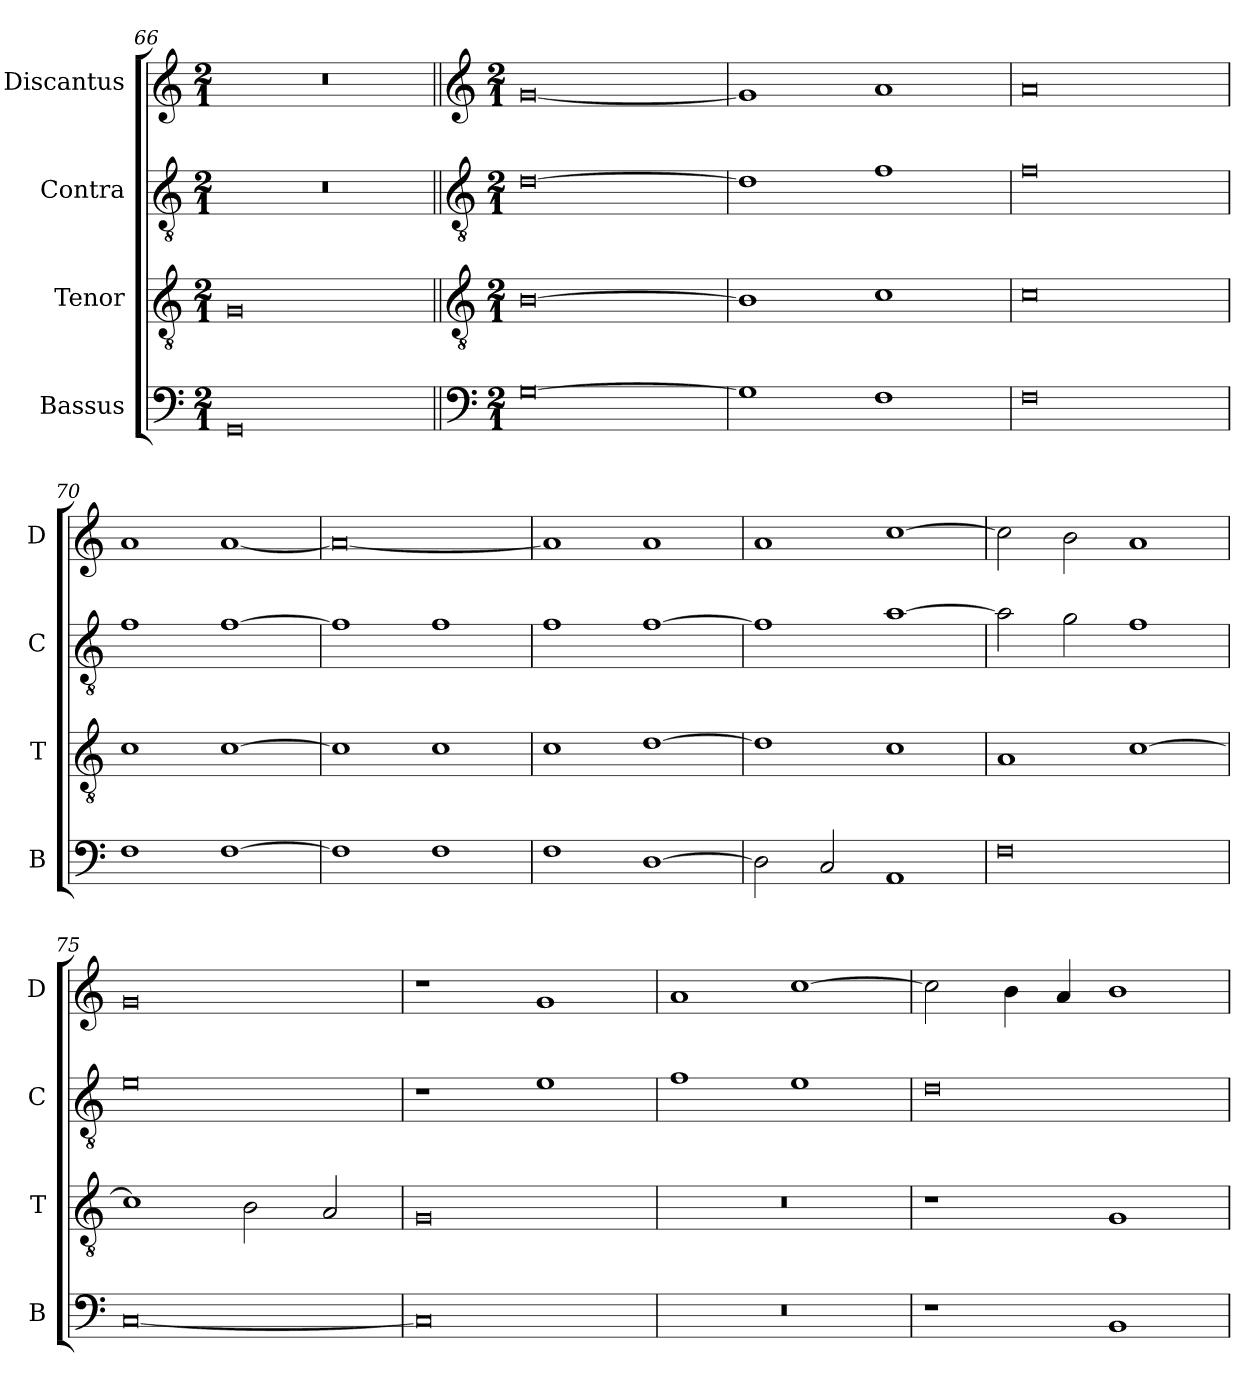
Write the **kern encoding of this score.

**kern	**kern	**kern	**kern
*part4	*part3	*part2	*part1
*staff4	*staff3	*staff2	*staff1
*I"Bassus	*I"Tenor	*I"Contra	*I"Discantus
*I'B	*I'T	*I'C	*I'D
*clefF4	*clefGv2	*clefGv2	*clefG2
*k[]	*k[]	*k[]	*k[]
*M2/1	*M2/1	*M2/1	*M2/1
=66	=66	=66	=66
0GG	0G	0r	0r
!!LO:LB:g=z
=67||	=67||	=67||	=67||
*clefF4	*clefGv2	*clefGv2	*clefG2
*k[]	*k[]	*k[]	*k[]
*M2/1	*M2/1	*M2/1	*M2/1
[0G	[0B	[0d	[0g
=68	=68	=68	=68
1G]	1B]	1d]	1g]
1F	1c	1f	1a
=69	=69	=69	=69
0F	0c	0f	0a
=70	=70	=70	=70
1F	1c	1f	1a
[1F	[1c	[1f	[1a
=71	=71	=71	=71
1F]	1c]	1f]	0a_
1F	1c	1f	.
=72	=72	=72	=72
1F	1c	1f	1a]
[1D	[1d	[1f	1a
=73	=73	=73	=73
2D\]	1d]	1f]	1a
2C/	.	.	.
1AA	1c	[1a	[1cc
=74	=74	=74	=74
0F	1A	2a\]	2cc\]
.	.	2g\	2b\
.	[1c	1f	1a
=75	=75	=75	=75
[0C	1c]	0e	0g
.	2B\	.	.
.	2A/	.	.
=76	=76	=76	=76
0C]	0G	1r	1r
.	.	1e	1g
=77	=77	=77	=77
0r	0r	1f	1a
.	.	1e	[1cc
=78	=78	=78	=78
1r	1r	0d	2cc\]
.	.	.	4b\
.	.	.	4a/
1BB	1G	.	1b
=	=	=	=
*-	*-	*-	*-
